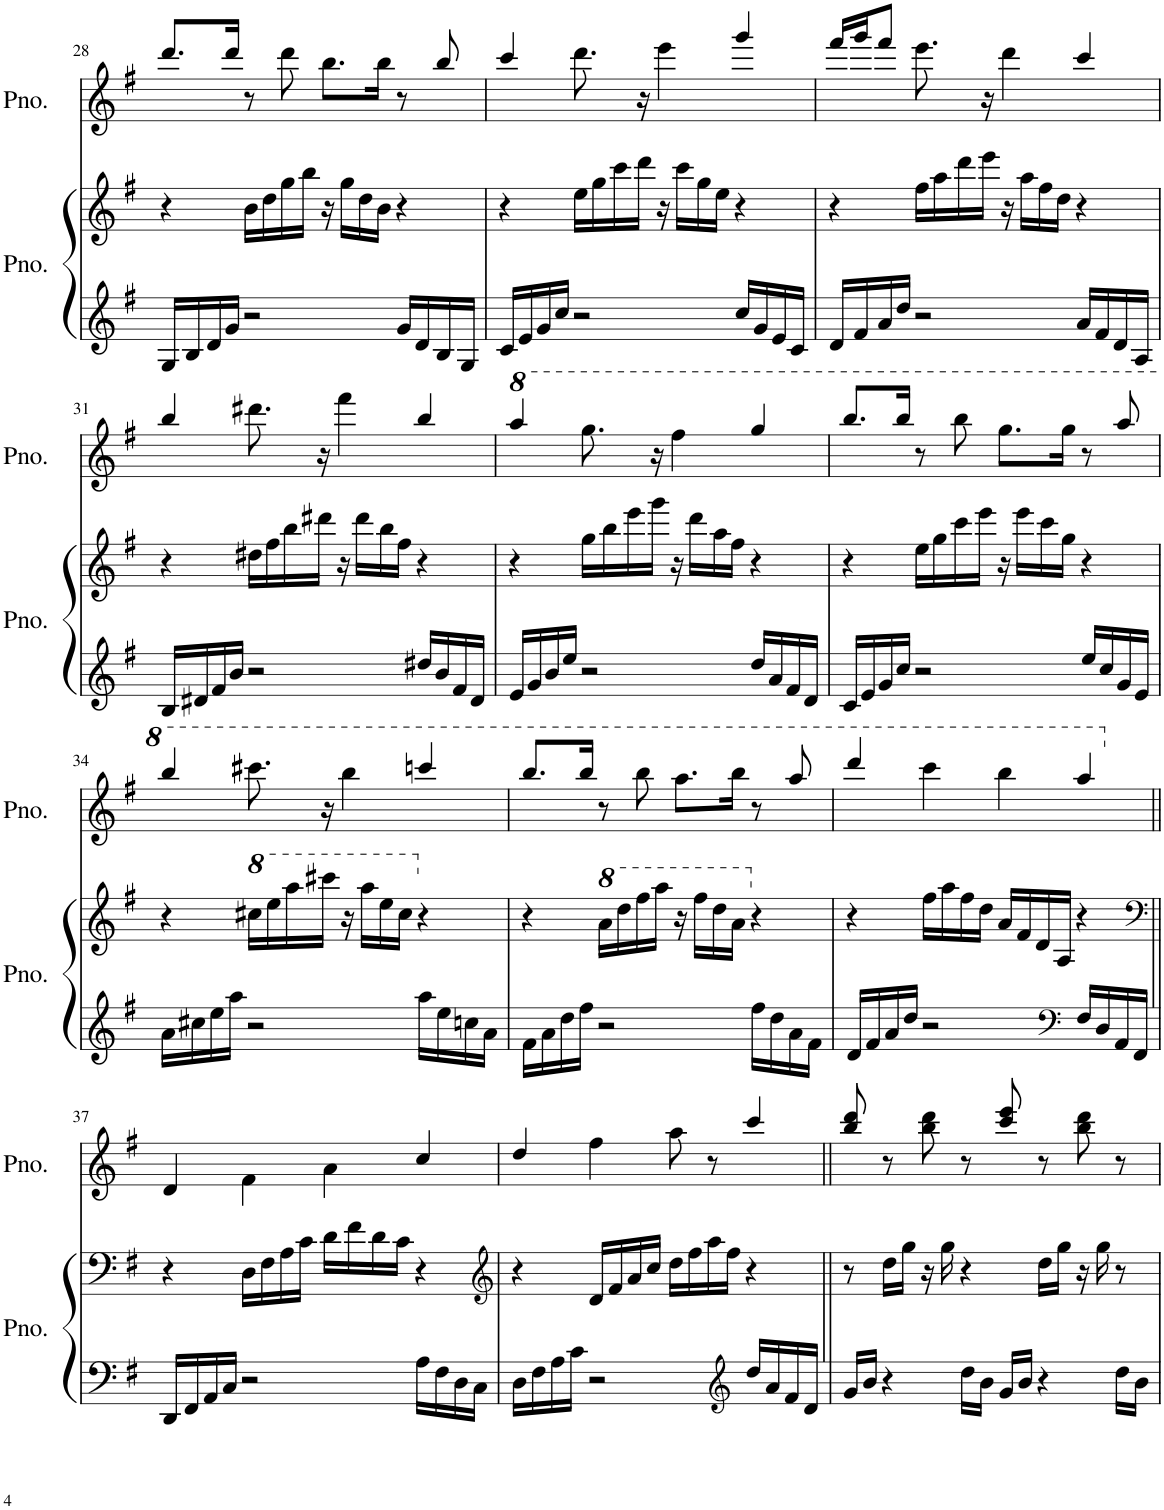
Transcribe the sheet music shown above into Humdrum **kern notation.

**kern	**kern	**kern
*part2	*part2	*part1
*staff3	*staff2	*staff1
*I"Piano	*	*I"Piano
*I'Pno.	*	*I'Pno.
!!LO:PB:g=z
*clefG2	*clefG2	*clefG2
*k[f#]	*k[f#]	*k[f#]
*M4/4	*M4/4	*M4/4
=28	=28	=28
16G/LL	4r	8.ddd/L
16B/	.	.
16d/	.	.
16g/JJ	.	16ddd/Jk
2r	16b\LL	8r
.	16dd\	.
.	16gg\	8ddd\
.	16bb\JJ	.
.	16r	8.bb\L
.	16gg\LL	.
.	16dd\	.
.	16b\JJ	16bb\Jk
16g/LL	4r	8r
16d/	.	.
16B/	.	8bb/
16G/JJ	.	.
=29	=29	=29
16c/LL	4r	4ccc/
16e/	.	.
16g/	.	.
16cc/JJ	.	.
2r	16ee\LL	8.ddd\
.	16gg\	.
.	16ccc\	.
.	16ddd\JJ	16r
.	16r	4eee\
.	16ccc\LL	.
.	16gg\	.
.	16ee\JJ	.
16cc/LL	4r	4ggg/
16g/	.	.
16e/	.	.
16c/JJ	.	.
=30	=30	=30
16d/LL	4r	16fff#/LL
16f#/	.	16ggg/J
16a/	.	8fff#/J
16dd/JJ	.	.
2r	16ff#\LL	8.eee\
.	16aa\	.
.	16ddd\	.
.	16eee\JJ	16r
.	16r	4ddd\
.	16aa\LL	.
.	16ff#\	.
.	16dd\JJ	.
16a/LL	4r	4ccc/
16f#/	.	.
16d/	.	.
16A/JJ	.	.
!!LO:LB:g=z
=31	=31	=31
16B/LL	4r	4bb/
16d#X/	.	.
16f#/	.	.
16b/JJ	.	.
2r	16dd#X\LL	8.ddd#X\
.	16ff#\	.
.	16bb\	.
.	16ddd#X\JJ	16r
.	16r	4fff#\
.	16ddd#\LL	.
.	16bb\	.
.	16ff#\JJ	.
16dd#X/LL	4r	4bb/
16b/	.	.
16f#/	.	.
16d#/JJ	.	.
=32	=32	=32
*	*	*8va
16e/LL	4r	4aaa/
16g/	.	.
16b/	.	.
16ee/JJ	.	.
2r	16gg\LL	8.ggg\
.	16bb\	.
.	16eee\	.
.	16ggg\JJ	16r
.	16r	4fff#\
.	16ddd\LL	.
.	16aa\	.
.	16ff#\JJ	.
16dd/LL	4r	4ggg/
16a/	.	.
16f#/	.	.
16d/JJ	.	.
=33	=33	=33
16c/LL	4r	8.bbb/L
16e/	.	.
16g/	.	.
16cc/JJ	.	16bbb/Jk
2r	16ee\LL	8r
.	16gg\	.
.	16ccc\	8bbb\
.	16eee\JJ	.
.	16r	8.ggg\L
.	16eee\LL	.
.	16ccc\	.
.	16gg\JJ	16ggg\Jk
16ee/LL	4r	8r
16cc/	.	.
16g/	.	8aaa/
16e/JJ	.	.
!!LO:LB:g=z
=34	=34	=34
16a\LL	4r	4bbb/
16cc#X\	.	.
16ee\	.	.
16aa\JJ	.	.
*	*8va	*
2r	16ccc#X\LL	8.cccc#X\
.	16eee\	.
.	16aaa\	.
.	16cccc#X\JJ	16r
.	16r	4bbb\
.	16aaa\LL	.
.	16eee\	.
.	16ccc#\JJ	.
*	*X8va	*
16aa\LL	4r	4ccccn/
16ee\	.	.
16ccn\	.	.
16a\JJ	.	.
=35	=35	=35
16f#\LL	4r	8.bbb/L
16a\	.	.
16dd\	.	.
16ff#\JJ	.	16bbb/Jk
*	*8va	*
2r	16aa\LL	8r
.	16ddd\	.
.	16fff#\	8bbb\
.	16aaa\JJ	.
.	16r	8.aaa\L
.	16fff#\LL	.
.	16ddd\	.
.	16aa\JJ	16bbb\Jk
*	*X8va	*
16ff#\LL	4r	8r
16dd\	.	.
16a\	.	8aaa/
16f#\JJ	.	.
=36	=36	=36
16d/LL	4r	4dddd/
16f#/	.	.
16a/	.	.
16dd/JJ	.	.
2r	16ff#\LL	4cccc\
.	16aa\	.
.	16ff#\	.
.	16dd\JJ	.
.	16a/LL	4bbb\
.	16f#/	.
.	16d/	.
.	16A/JJ	.
*clefF4	*	*
16F#/LL	4r	4aaa/
16D/	.	.
16AA/	.	.
16FF#/JJ	.	.
!!LO:LB:g=z
=37||	=37||	=37||
*	*clefF4	*
*	*	*X8va
16DD/LL	4r	4d/
16FF#/	.	.
16AA/	.	.
16C/JJ	.	.
2r	16D\LL	4f#\
.	16F#\	.
.	16A\	.
.	16c\JJ	.
.	16d\LL	4a\
.	16f#\	.
.	16d\	.
.	16c\JJ	.
16A\LL	4r	4cc/
16F#\	.	.
16D\	.	.
16C\JJ	.	.
=38	=38	=38
*	*clefG2	*
16D\LL	4r	4dd/
16F#\	.	.
16A\	.	.
16c\JJ	.	.
2r	16d/LL	4ff#\
.	16f#/	.
.	16a/	.
.	16cc/JJ	.
.	16dd\LL	8aa\
.	16ff#\	.
.	16aa\	8r
.	16ff#\JJ	.
*clefG2	*	*
16dd/LL	4r	4ccc/
16a/	.	.
16f#/	.	.
16d/JJ	.	.
=39||	=39||	=39||
16g/LL	8r	8bb/ 8ddd/
16b/JJ	.	.
4r	16dd\LL	8r
.	16gg\JJ	.
.	16r	8bb\ 8ddd\
.	16gg\	.
16dd\LL	4r	8r
16b\JJ	.	.
16g/LL	.	8ccc/ 8eee/
16b/JJ	.	.
4r	16dd\LL	8r
.	16gg\JJ	.
.	16r	8bb\ 8ddd\
.	16gg\	.
16dd\LL	8r	8r
16b\JJ	.	.
=	=	=
*-	*-	*-
